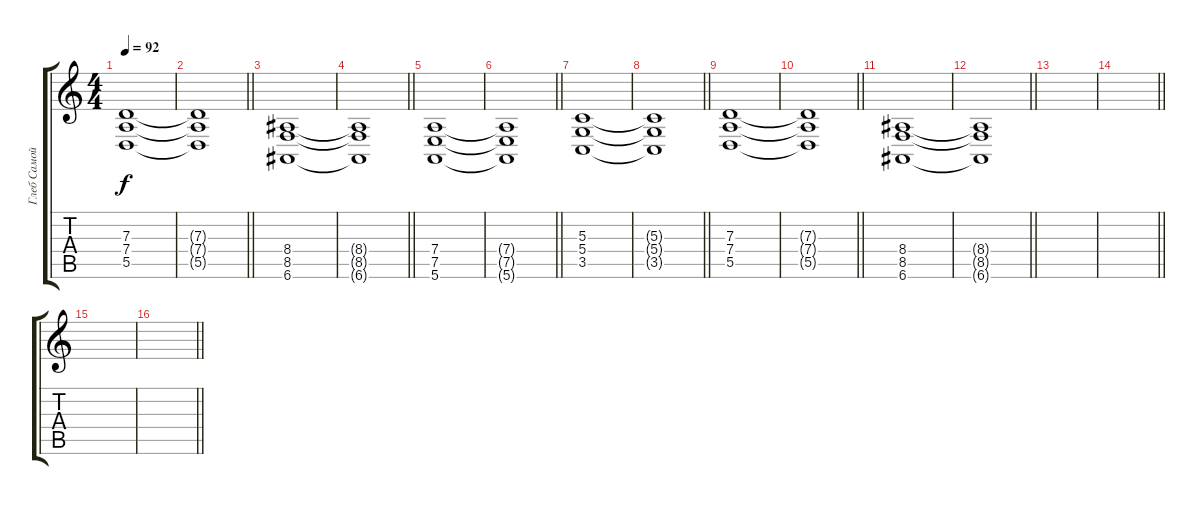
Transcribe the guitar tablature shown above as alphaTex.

\track ("Глеб Самойлов" "Глеб Самой") {instrument guitarfretnoise}
\staff {score tabs}
\tuning (E4 B3 G3 D3 A2 E2) {hide}
\ts (4 4)
\tempo 92
\clef g2
\ks c
(7.3 7.4 5.5).1{dy f} |
\barLineRight lightlight
(7.3{t} 7.4{t} 5.5{t}).1 |
(8.4 8.5 6.6).1 |
\barLineRight lightlight
(8.4{t} 8.5{t} 6.6{t}).1 |
\section ("" "")
(7.4 7.5 5.6).1 |
\barLineRight lightlight
(7.4{t} 7.5{t} 5.6{t}).1 |
(5.3 5.4 3.5).1 |
\barLineRight lightlight
(5.3{t} 5.4{t} 3.5{t}).1 |
(7.3 7.4 5.5).1 |
\barLineRight lightlight
(7.3{t} 7.4{t} 5.5{t}).1 |
(8.4 8.5 6.6).1 |
\barLineRight lightlight
(8.4{t} 8.5{t} 6.6{t}).1 |
|
\barLineRight lightlight
|
|
\barLineRight lightlight
